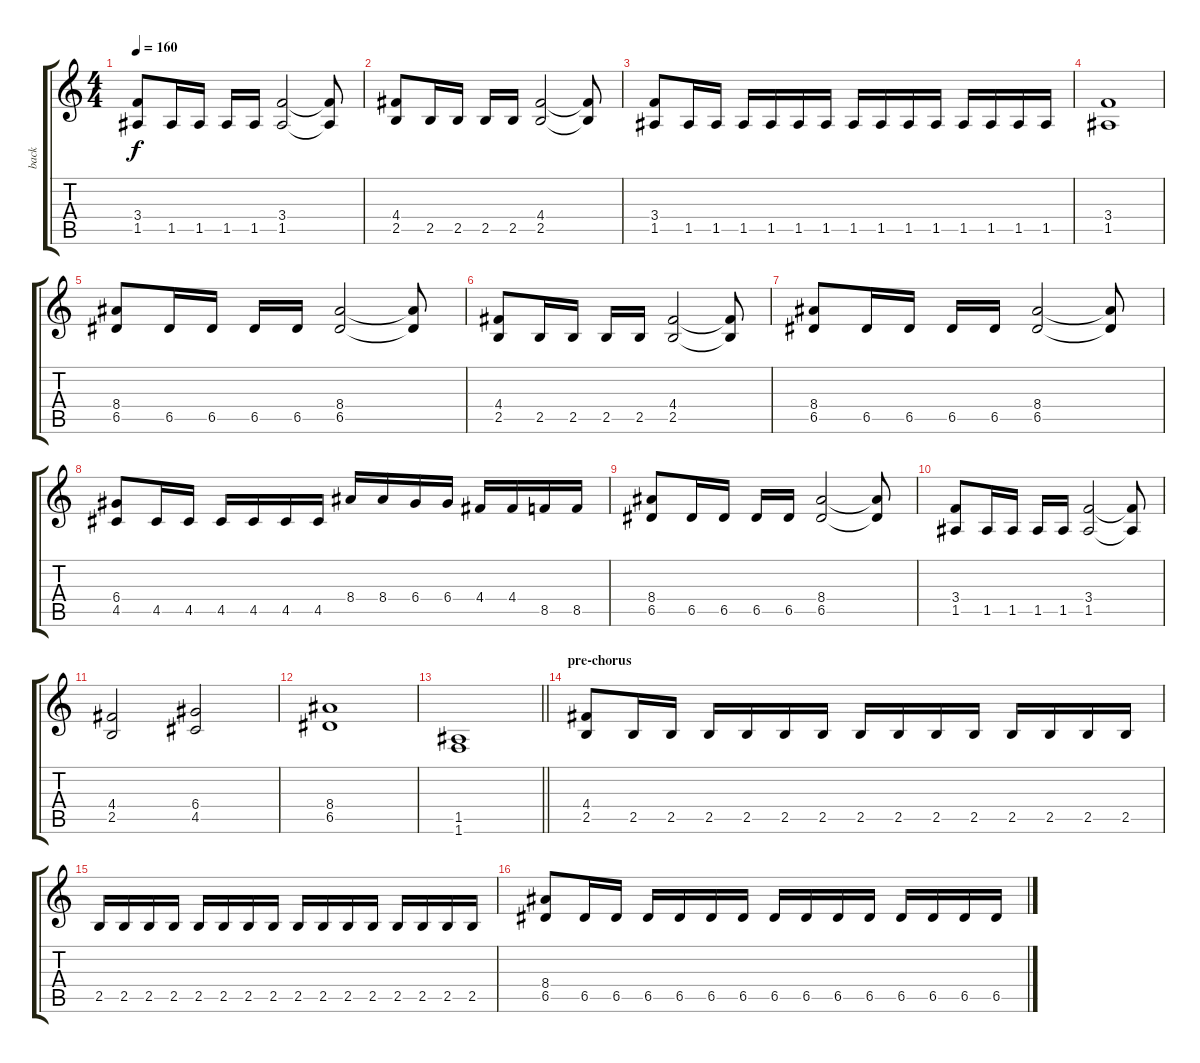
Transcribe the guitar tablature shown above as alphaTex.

\track ("back" "back") {instrument distortionguitar}
\staff {score tabs}
\tuning (E4 B3 G3 D3 A2 E2) {hide}
\ts (4 4)
\tempo 160
\clef g2
\ks c
(3.4 1.5).8{dy f} 1.5.16 1.5.16 1.5.16 1.5.16 (3.4 1.5).2 (3.4{t} 1.5{t}).8 |
(4.4 2.5).8 2.5.16 2.5.16 2.5.16 2.5.16 (4.4 2.5).2 (4.4{t} 2.5{t}).8 |
(3.4 1.5).8 1.5.16 1.5.16 1.5.16 1.5.16 1.5.16 1.5.16 1.5.16 1.5.16 1.5.16 1.5.16 1.5.16 1.5.16 1.5.16 1.5.16 |
(3.4 1.5).1 |
(8.4 6.5).8 6.5.16 6.5.16 6.5.16 6.5.16 (8.4 6.5).2 (8.4{t} 6.5{t}).8 |
(4.4 2.5).8 2.5.16 2.5.16 2.5.16 2.5.16 (4.4 2.5).2 (4.4{t} 2.5{t}).8 |
(8.4 6.5).8 6.5.16 6.5.16 6.5.16 6.5.16 (8.4 6.5).2 (8.4{t} 6.5{t}).8 |
(6.4 4.5).8 4.5.16 4.5.16 4.5.16 4.5.16 4.5.16 4.5.16 8.4.16 8.4.16 6.4.16 6.4.16 4.4.16 4.4.16 8.5.16 8.5.16 |
(8.4 6.5).8 6.5.16 6.5.16 6.5.16 6.5.16 (8.4 6.5).2 (8.4{t} 6.5{t}).8 |
(3.4 1.5).8 1.5.16 1.5.16 1.5.16 1.5.16 (3.4 1.5).2 (3.4{t} 1.5{t}).8 |
(4.4 2.5).2 (6.4 4.5).2 |
(8.4 6.5).1 |
\barLineRight lightlight
(1.5 1.6).1 |
\section ("" "pre-chorus")
(4.4 2.5).8 2.5.16 2.5.16 2.5.16 2.5.16 2.5.16 2.5.16 2.5.16 2.5.16 2.5.16 2.5.16 2.5.16 2.5.16 2.5.16 2.5.16 |
2.5.16 2.5.16 2.5.16 2.5.16 2.5.16 2.5.16 2.5.16 2.5.16 2.5.16 2.5.16 2.5.16 2.5.16 2.5.16 2.5.16 2.5.16 2.5.16 |
(8.4 6.5).8 6.5.16 6.5.16 6.5.16 6.5.16 6.5.16 6.5.16 6.5.16 6.5.16 6.5.16 6.5.16 6.5.16 6.5.16 6.5.16 6.5.16
